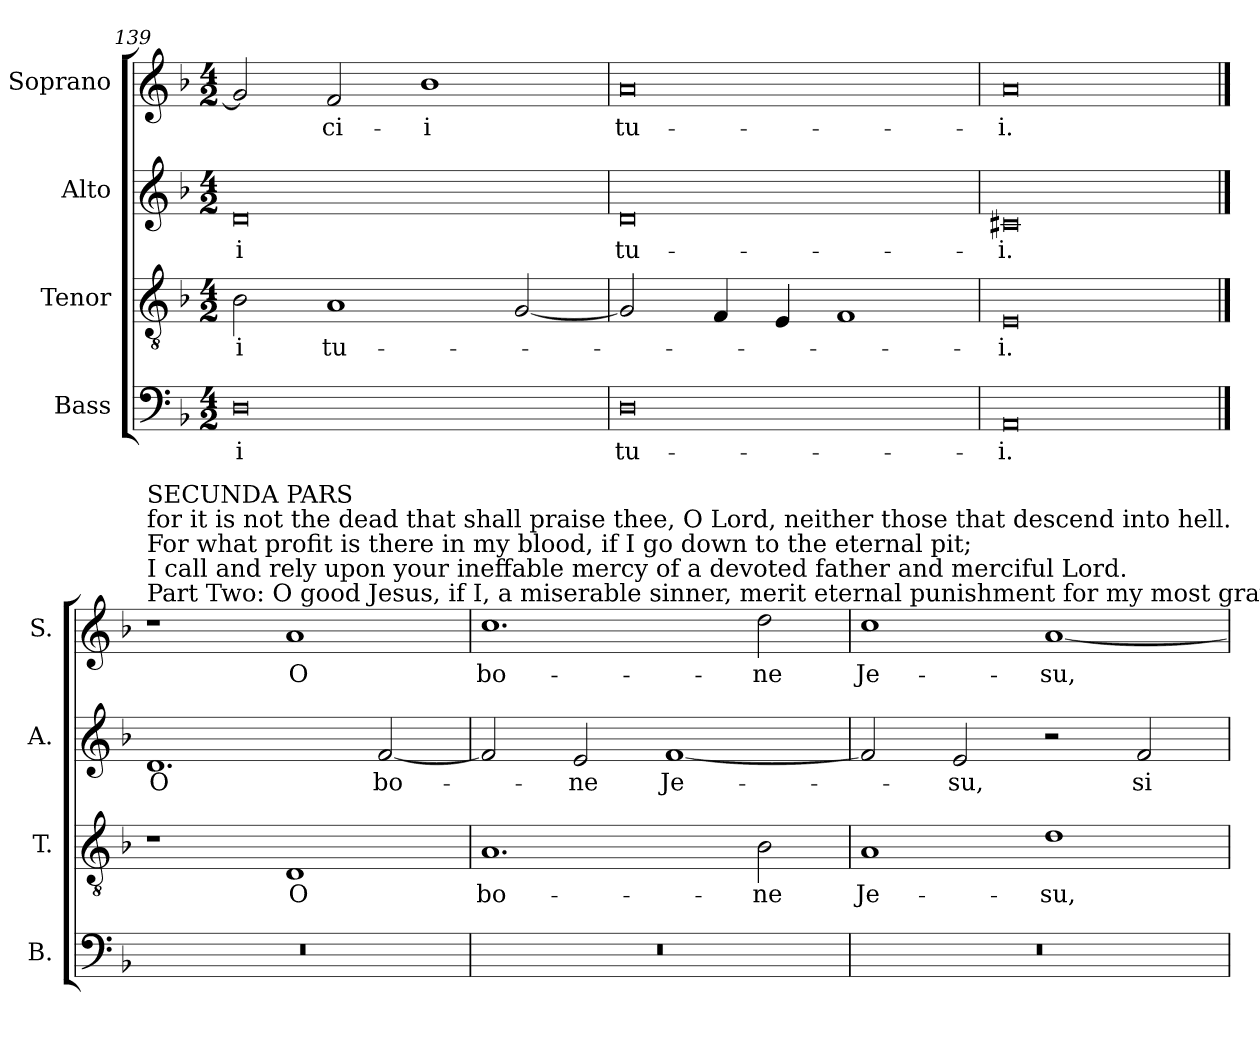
**kern	**text	**kern	**text	**kern	**text	**kern	**text
*part4	*part4	*part3	*part3	*part2	*part2	*part1	*part1
*staff4	*staff4	*staff3	*staff3	*staff2	*staff2	*staff1	*staff1
*I"Bass	*	*I"Tenor	*	*I"Alto	*	*I"Soprano	*
*I'B.	*	*I'T.	*	*I'A.	*	*I'S.	*
*clefF4	*	*clefGv2	*	*clefG2	*	*clefG2	*
*	*	*ITrd7c12	*	*	*	*	*
*k[b-]	*	*k[b-]	*	*k[b-]	*	*k[b-]	*
*F:	*	*F:	*	*F:	*	*F:	*
*M4/2	*	*M4/2	*	*M4/2	*	*M4/2	*
=139	=139	=139	=139	=139	=139	=139	=139
!	!LO:LY:b:color=#000000	!	!	!	!	!	!
!	!	!	!LO:LY:b:color=#000000	!	!	!	!
!	!	!	!	!	!LO:LY:b:color=#000000	!	!
0Di	-i	2BB-i\	-i	0di	-i	2gi/]	.
!	!	!	!LO:LY:b:color=#000000	!	!	!	!
!	!	!	!	!	!	!	!LO:LY:b:color=#000000
.	.	1AAi	tu-	.	.	2fi/	-ci-
!	!	!	!	!	!	!	!LO:LY:b:color=#000000
.	.	.	.	.	.	1b-i	-i
.	.	[2GGi/	.	.	.	.	.
=140	=140	=140	=140	=140	=140	=140	=140
!	!LO:LY:b:color=#000000	!	!	!	!	!	!
!	!	!	!	!	!LO:LY:b:color=#000000	!	!
!	!	!	!	!	!	!	!LO:LY:b:color=#000000
0Di	tu-	2GGi/]	.	0di	tu-	0ai	tu-
.	.	4FFi/	.	.	.	.	.
.	.	4EEi/	.	.	.	.	.
.	.	1FFi	.	.	.	.	.
=141	=141	=141	=141	=141	=141	=141	=141
!	!LO:LY:b:color=#000000	!	!	!	!	!	!
!	!	!	!LO:LY:b:color=#000000	!	!	!	!
!	!	!	!	!	!LO:LY:b:color=#000000	!	!
!	!	!	!	!	!	!	!LO:LY:b:color=#000000
0AAi	-i.	0EEi	-i.	0c#Xi	-i.	0ai	-i.
!!LO:PB:g=z
==142	==142	==142	==142	==142	==142	==142	==142
!LO:N:vis=1	!	!	!	!	!	!	!
!	!	!	!	!	!	!LO:TX:a:t=Part Two&colon;  O good Jesus, if I, a miserable sinner, merit eternal punishment for my most grave sins,	!
!	!	!	!	!	!	!LO:TX:t=I call and rely upon your ineffable mercy of a devoted father and  merciful Lord.	!
!	!	!	!	!	!	!LO:TX:t=For what profit is there in my blood, if I go down to the eternal pit;	!
!	!	!	!	!	!	!LO:TX:t=for it is not the dead that shall praise thee, O Lord, neither those that descend into hell.	!
!	!	!	!	!	!	!LO:TX:a:t=SECUNDA PARS	!
!	!	!	!	!	!LO:LY:b:color=#000000	!	!
0r	.	1r	.	1.di	O	1r	.
!	!	!	!LO:LY:b:color=#000000	!	!	!	!
!	!	!	!	!	!	!	!LO:LY:b:color=#000000
.	.	1DDi	O	.	.	1ai	O
!	!	!	!	!	!LO:LY:b:color=#000000	!	!
.	.	.	.	[2fi/	bo-	.	.
=143	=143	=143	=143	=143	=143	=143	=143
!LO:N:vis=1	!	!	!	!	!	!	!
!	!	!	!LO:LY:b:color=#000000	!	!	!	!
!	!	!	!	!	!	!	!LO:LY:b:color=#000000
0r	.	1.AAi	bo-	2fi/]	.	1.cci	bo-
!	!	!	!	!	!LO:LY:b:color=#000000	!	!
.	.	.	.	2ei/	-ne	.	.
!	!	!	!	!	!LO:LY:b:color=#000000	!	!
.	.	.	.	[1fi	Je-	.	.
!	!	!	!LO:LY:b:color=#000000	!	!	!	!
!	!	!	!	!	!	!	!LO:LY:b:color=#000000
.	.	2BB-i\	-ne	.	.	2ddi\	-ne
=144	=144	=144	=144	=144	=144	=144	=144
!LO:N:vis=1	!	!	!	!	!	!	!
!	!	!	!LO:LY:b:color=#000000	!	!	!	!
!	!	!	!	!	!	!	!LO:LY:b:color=#000000
0r	.	1AAi	Je-	2fi/]	.	1cci	Je-
!	!	!	!	!	!LO:LY:b:color=#000000	!	!
.	.	.	.	2ei/	-su,	.	.
!	!	!	!LO:LY:b:color=#000000	!	!	!	!
!	!	!	!	!	!	!	!LO:LY:b:color=#000000
.	.	1Di	-su,	2r	.	[1ai	-su,
!	!	!	!	!	!LO:LY:b:color=#000000	!	!
.	.	.	.	2fi/	si	.	.
=	=	=	=	=	=	=	=
*-	*-	*-	*-	*-	*-	*-	*-
